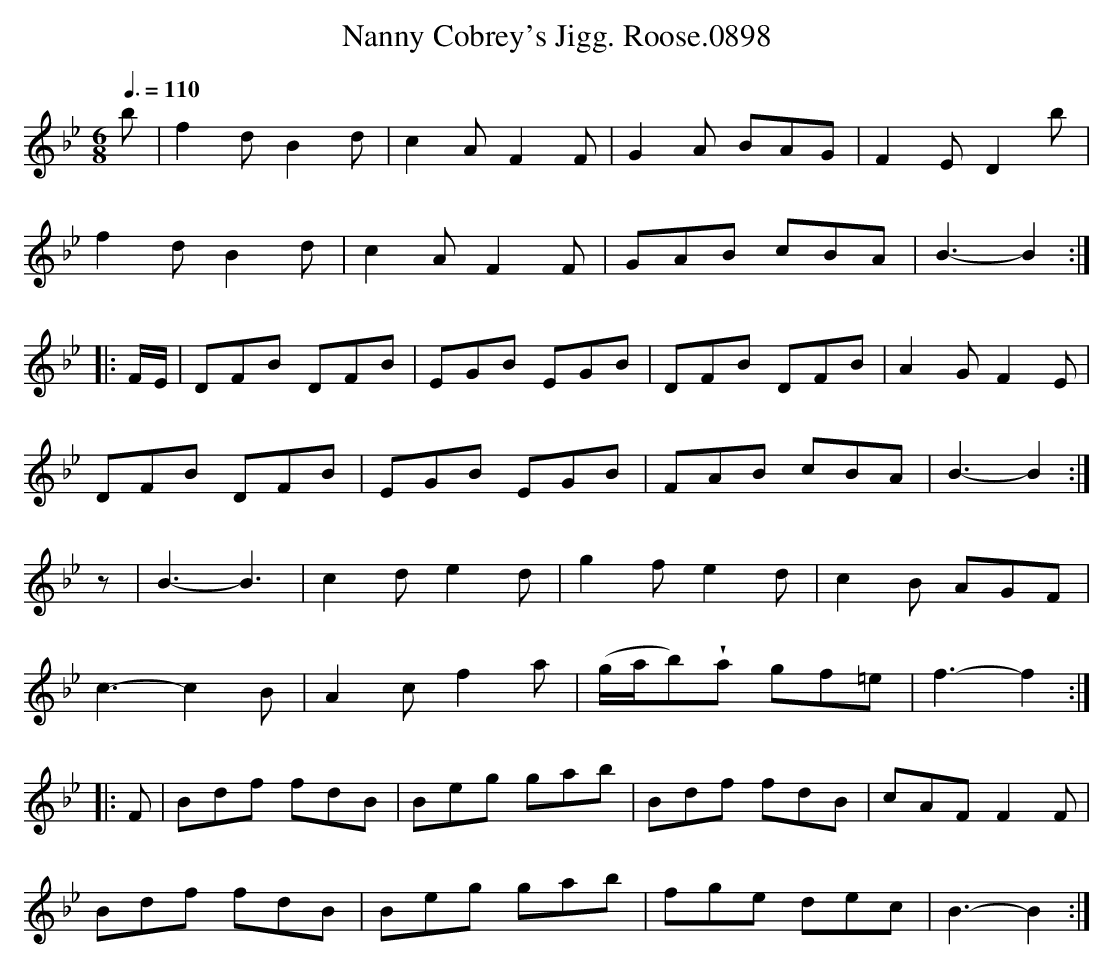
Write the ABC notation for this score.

X:1
T:Nanny Cobrey's Jigg. Roose.0898
Q:3/8=110
L:1/8
M:6/8
K:Bb
b|f2d B2d|c2A F2F|G2A BAG| F2ED2b|
f2d B2d|c2A F2F|GAB cBA|B3-B2:|
|:F/E/|DFB DFB|EGB EGB| DFB DFB|A2G F2E|
DFB DFB|EGB EGB|FAB cBA|B3-B2:|
z|B3-B3|c2d e2d|g2fe2d|c2B AGF|
c3-c2B|A2c f2a|(g/a/b)!wedge!a gf=e|f3-f2:|
|:F|Bdf fdB|Beg gab|Bdf fdB|cAF F2F|
Bdf fdB|Beg gab|fge dec|B3-B2:|
